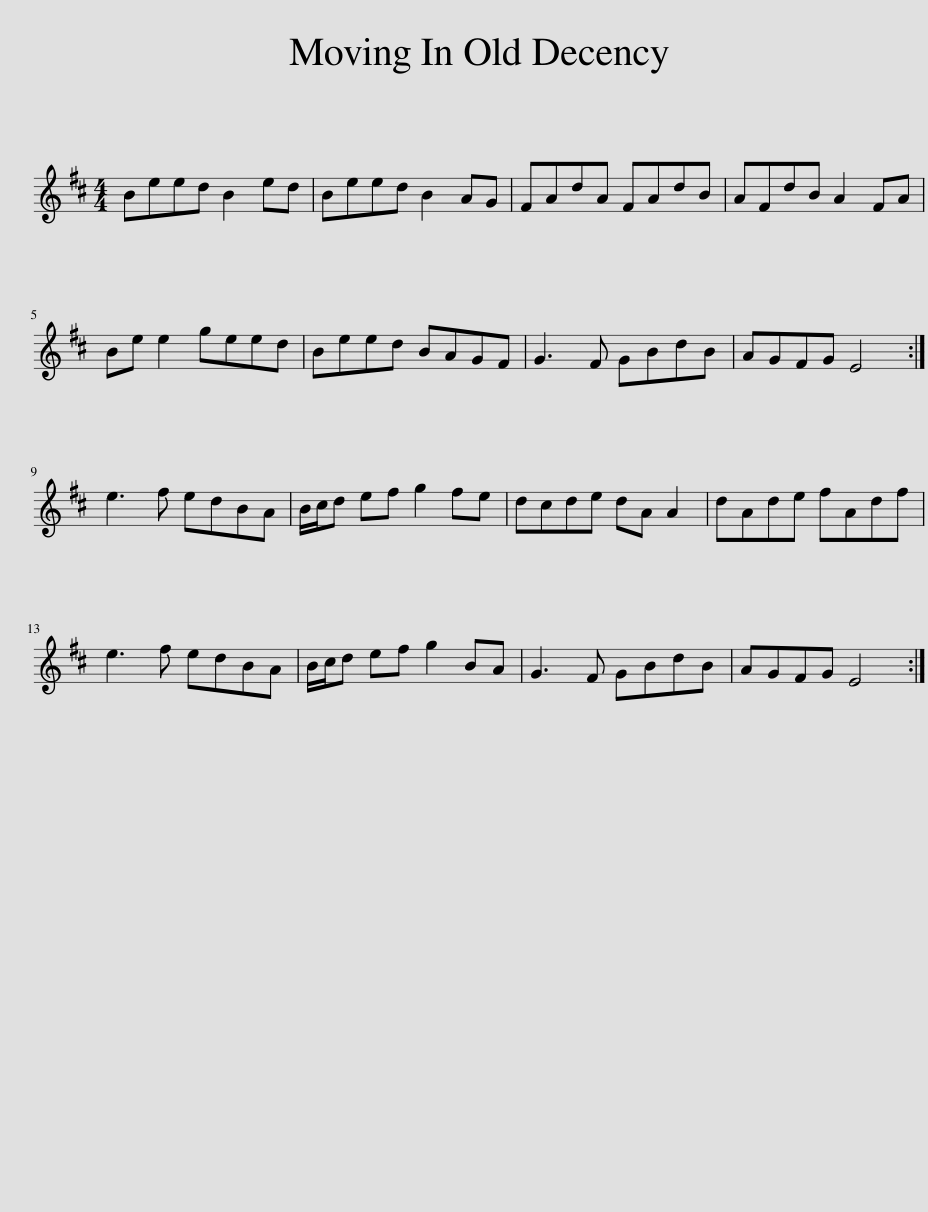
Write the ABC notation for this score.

X:1
L:1/8
M:4/4
I:linebreak $
K:D
V:1 treble
V:1
 Beed B2 ed | Beed B2 AG | FAdA FAdB | AFdB A2 FA |$ Be e2 geed | %5
 Beed BAGF | G3 F GBdB | AGFG E4 :|$ e3 f edBA | B/c/d ef g2 fe | %10
 dcde dA A2 | dAde fAdf |$ e3 f edBA | B/c/d ef g2 BA | G3 F GBdB | %15
 AGFG E4 :| %16
